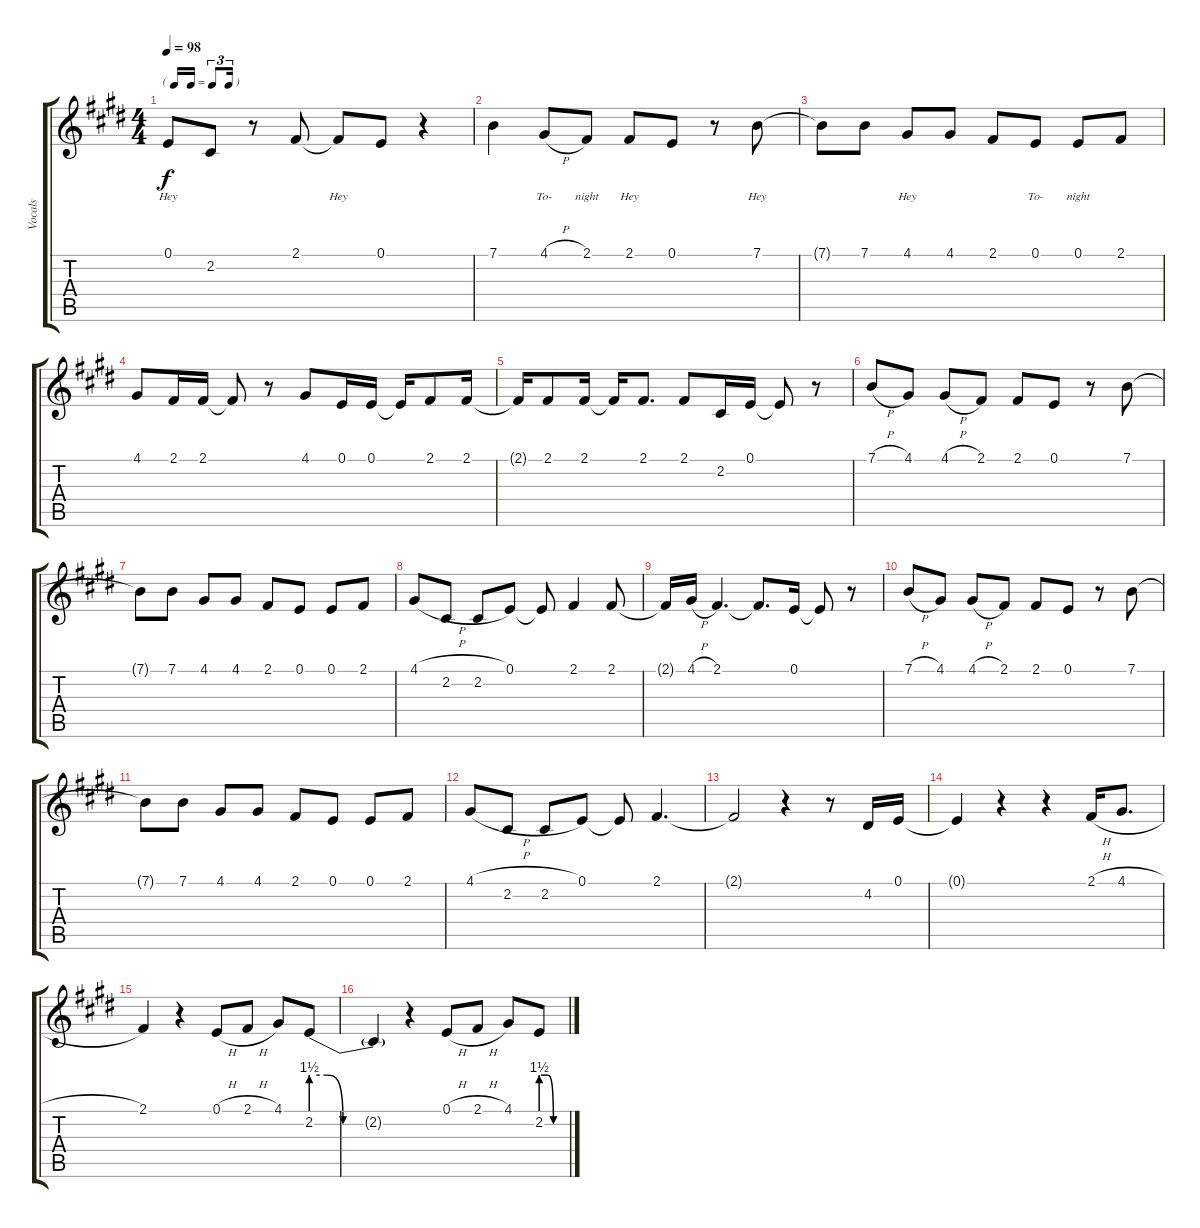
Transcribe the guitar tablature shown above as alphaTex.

\track ("Vocals" "Vocals") {instrument clarinet}
\staff {score tabs}
\tuning (E4 B3 G3 D3 A2 E2) {hide}
\ts (4 4)
\tf triplet16th
\tempo 98
\clef g2
\ks e
0.1.8{lyrics (0 "Hey") lyrics (1 "") lyrics (2 "") lyrics (3 "") lyrics (4 "") dy f} 2.2.8{lyrics (0 " ") lyrics (1 "") lyrics (2 "") lyrics (3 "") lyrics (4 "")} r.8 2.1.8{lyrics (0 " ") lyrics (1 "") lyrics (2 "") lyrics (3 "") lyrics (4 "")} 2.1{t}.8{lyrics (0 "Hey") lyrics (1 "") lyrics (2 "") lyrics (3 "") lyrics (4 "")} 0.1.8{lyrics (0 " ") lyrics (1 "") lyrics (2 "") lyrics (3 "") lyrics (4 "")} r.4 |
7.1.4{lyrics (0 " ") lyrics (1 "") lyrics (2 "") lyrics (3 "") lyrics (4 "")} 4.1{h}.8{lyrics (0 "To-") lyrics (1 "") lyrics (2 "") lyrics (3 "") lyrics (4 "")} 2.1.8{lyrics (0 "night") lyrics (1 "") lyrics (2 "") lyrics (3 "") lyrics (4 "")} 2.1.8{lyrics (0 "Hey") lyrics (1 "") lyrics (2 "") lyrics (3 "") lyrics (4 "")} 0.1.8{lyrics (0 " ") lyrics (1 "") lyrics (2 "") lyrics (3 "") lyrics (4 "")} r.8 7.1.8{lyrics (0 "Hey") lyrics (1 "") lyrics (2 "") lyrics (3 "") lyrics (4 "")} |
7.1{t}.8{lyrics (0 " ") lyrics (1 "") lyrics (2 "") lyrics (3 "") lyrics (4 "")} 7.1.8{lyrics (0 " ") lyrics (1 "") lyrics (2 "") lyrics (3 "") lyrics (4 "")} 4.1.8{lyrics (0 "Hey") lyrics (1 "") lyrics (2 "") lyrics (3 "") lyrics (4 "")} 4.1.8{lyrics (0 " ") lyrics (1 "") lyrics (2 "") lyrics (3 "") lyrics (4 "")} 2.1.8{lyrics (0 " ") lyrics (1 "") lyrics (2 "") lyrics (3 "") lyrics (4 "")} 0.1.8{lyrics (0 "To-") lyrics (1 "") lyrics (2 "") lyrics (3 "") lyrics (4 "")} 0.1.8{lyrics (0 "night") lyrics (1 "") lyrics (2 "") lyrics (3 "") lyrics (4 "")} 2.1.8 |
4.1.8 2.1.16 2.1.16 2.1{t}.8 r.8 4.1.8 0.1.16 0.1.16 0.1{t}.16 2.1.8 2.1.16 |
2.1{t}.16 2.1.8 2.1.16 2.1{t}.16 2.1.8{d} 2.1.8 2.2.16 0.1.16 0.1{t}.8 r.8 |
7.1{h}.8 4.1.8 4.1{h}.8 2.1.8 2.1.8 0.1.8 r.8 7.1.8 |
7.1{t}.8 7.1.8 4.1.8 4.1.8 2.1.8 0.1.8 0.1.8 2.1.8 |
4.1{h}.8 2.2.8 2.2.8 0.1.8 0.1{t}.8 2.1.4 2.1.8 |
2.1{t}.16 4.1{h}.16 2.1.4{d} 2.1{t}.8{d} 0.1.16 0.1{t}.8 r.8 |
7.1{h}.8 4.1.8 4.1{h}.8 2.1.8 2.1.8 0.1.8 r.8 7.1.8 |
7.1{t}.8 7.1.8 4.1.8 4.1.8 2.1.8 0.1.8 0.1.8 2.1.8 |
4.1{h}.8 2.2.8 2.2.8 0.1.8 0.1{t}.8 2.1.4{d} |
2.1{t}.2 r.4 r.8 4.2.16 0.1.16 |
0.1{t}.4 r.4 r.4 2.1{h}.16 4.1{h}.8{d} |
2.1.4 r.4 0.1{h}.8 2.1{h}.8 4.1.8 2.2{be (custom 0 6 15 6 30 0 60 0)}.8 |
2.2{be (hold 0 0 60 0) t}.4 r.4 0.1{h}.8 2.1{h}.8 4.1.8 2.2{be (custom 0 6 15 6 30 0 60 0)}.8
